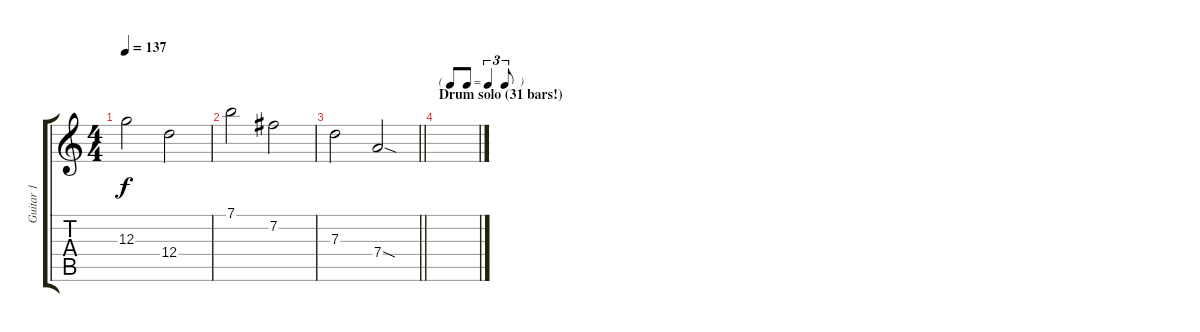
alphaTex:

\track ("Guitar 1" "Guitar 1") {instrument overdrivenguitar}
\staff {score tabs}
\tuning (E4 B3 G3 D3 A2 E2) {hide}
\ts (4 4)
\tempo 137
\clef g2
\ks c
12.3.2{dy f} 12.4.2 |
7.1.2 7.2.2 |
\barLineRight lightlight
7.3.2 7.4{sod}.2 |
\tf triplet8th
\section ("" "Drum solo (31 bars!)")
